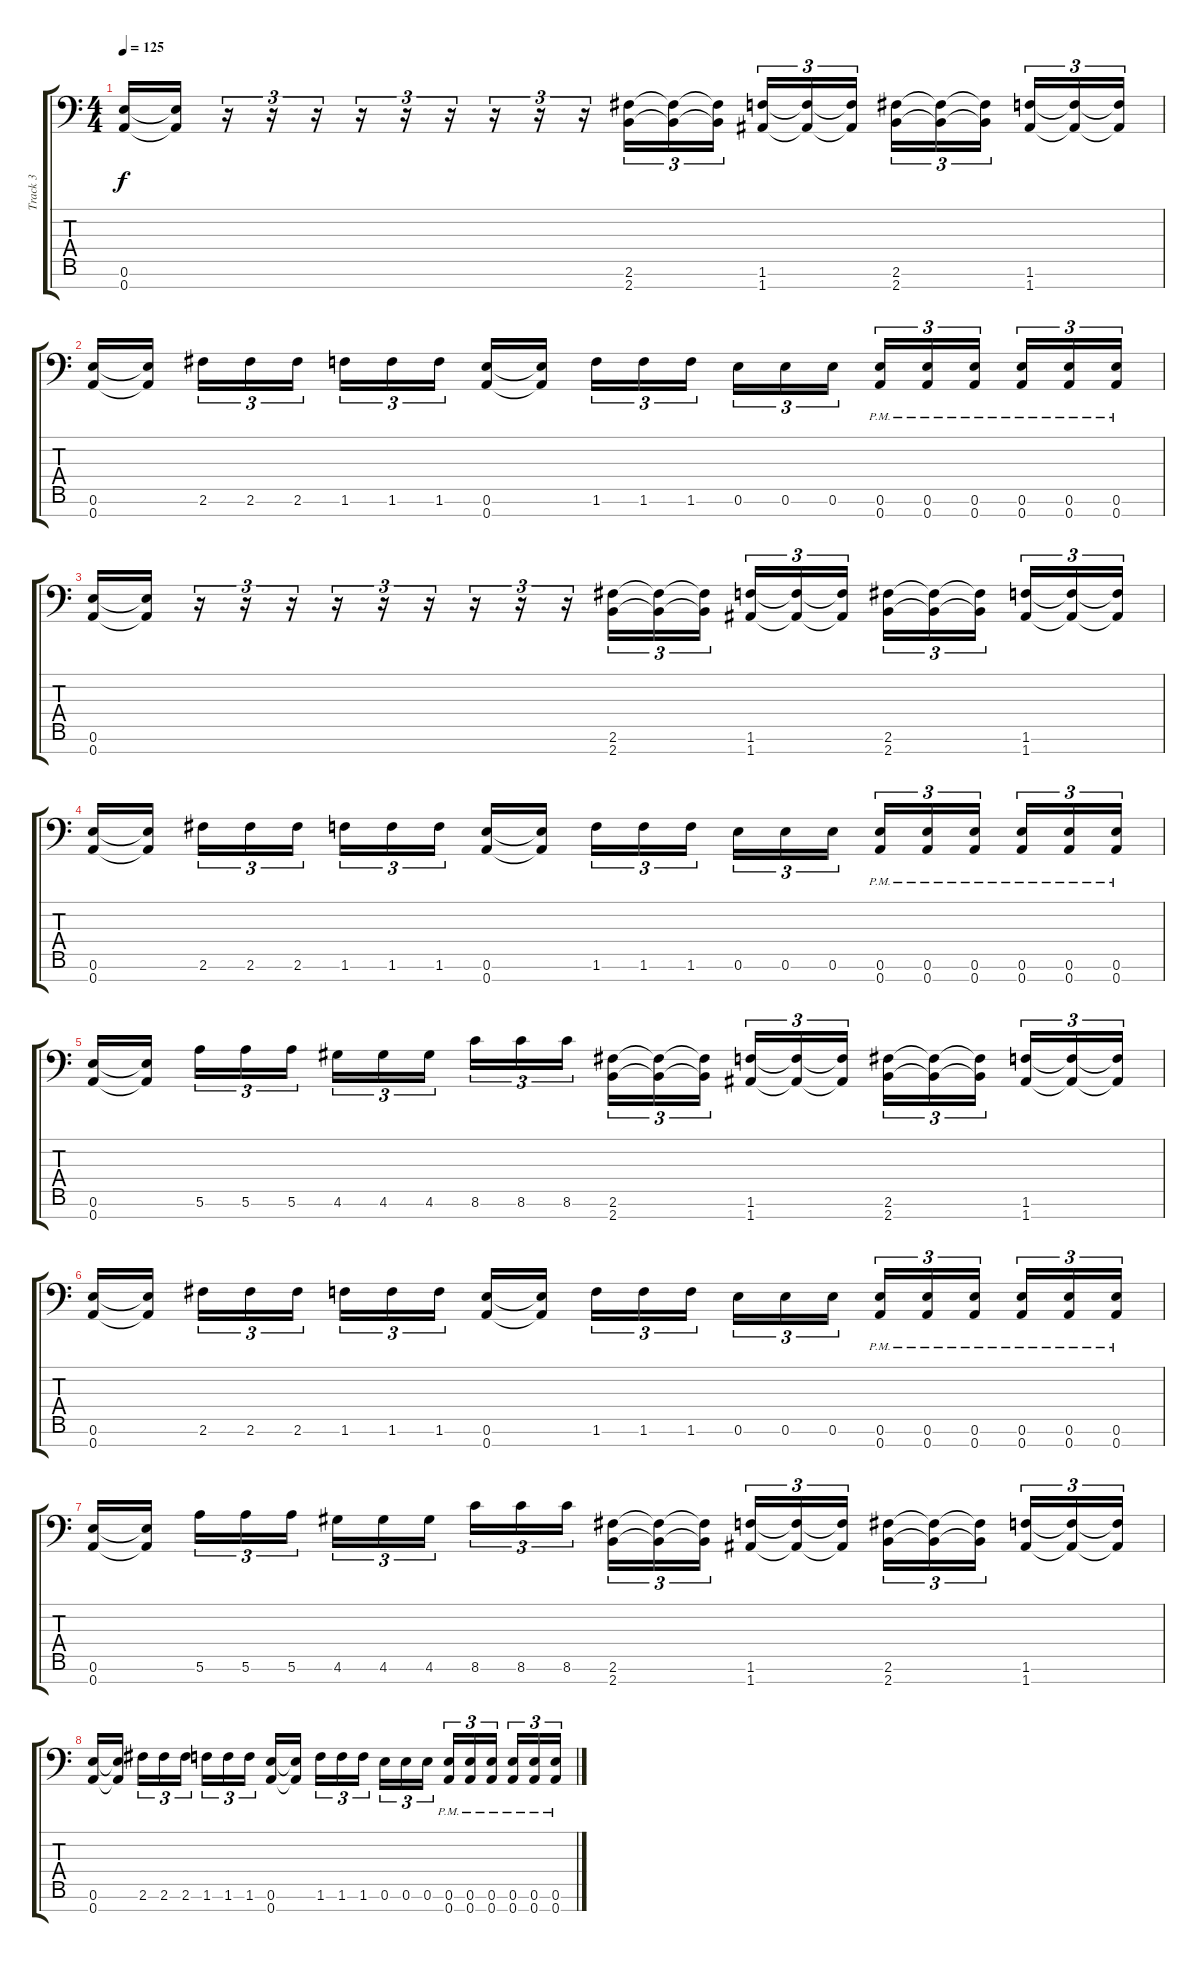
\track ("Track 3" "Track 3") {instrument distortionguitar}
\staff {score tabs}
\tuning (E4 B3 G3 D3 A2 E2 A1) {hide}
\ts (4 4)
\tempo 125
\clef f4
\ks c
(0.6 0.7).16{dy f} (0.6{t} 0.7{t}).16 r.16{tu (3 2)} r.16{tu (3 2)} r.16{tu (3 2)} r.16{tu (3 2)} r.16{tu (3 2)} r.16{tu (3 2)} r.16{tu (3 2)} r.16{tu (3 2)} r.16{tu (3 2)} (2.6 2.7).16{tu (3 2)} (2.6{t} 2.7{t}).16{tu (3 2)} (2.6{t} 2.7{t}).16{tu (3 2)} (1.6 1.7).16{tu (3 2)} (1.6{t} 1.7{t}).16{tu (3 2)} (1.6{t} 1.7{t}).16{tu (3 2)} (2.6 2.7).16{tu (3 2)} (2.6{t} 2.7{t}).16{tu (3 2)} (2.6{t} 2.7{t}).16{tu (3 2)} (1.6 1.7).16{tu (3 2)} (1.6{t} 1.7{t}).16{tu (3 2)} (1.6{t} 1.7{t}).16{tu (3 2)} |
(0.6 0.7).16 (0.6{t} 0.7{t}).16 2.6.16{tu (3 2)} 2.6.16{tu (3 2)} 2.6.16{tu (3 2)} 1.6.16{tu (3 2)} 1.6.16{tu (3 2)} 1.6.16{tu (3 2)} (0.6 0.7).16 (0.6{t} 0.7{t}).16 1.6.16{tu (3 2)} 1.6.16{tu (3 2)} 1.6.16{tu (3 2)} 0.6.16{tu (3 2)} 0.6.16{tu (3 2)} 0.6.16{tu (3 2)} (0.6{pm} 0.7{pm}).16{tu (3 2)} (0.6{pm} 0.7{pm}).16{tu (3 2)} (0.6{pm} 0.7{pm}).16{tu (3 2)} (0.6{pm} 0.7{pm}).16{tu (3 2)} (0.6{pm} 0.7{pm}).16{tu (3 2)} (0.6{pm} 0.7{pm}).16{tu (3 2)} |
(0.6 0.7).16 (0.6{t} 0.7{t}).16 r.16{tu (3 2)} r.16{tu (3 2)} r.16{tu (3 2)} r.16{tu (3 2)} r.16{tu (3 2)} r.16{tu (3 2)} r.16{tu (3 2)} r.16{tu (3 2)} r.16{tu (3 2)} (2.6 2.7).16{tu (3 2)} (2.6{t} 2.7{t}).16{tu (3 2)} (2.6{t} 2.7{t}).16{tu (3 2)} (1.6 1.7).16{tu (3 2)} (1.6{t} 1.7{t}).16{tu (3 2)} (1.6{t} 1.7{t}).16{tu (3 2)} (2.6 2.7).16{tu (3 2)} (2.6{t} 2.7{t}).16{tu (3 2)} (2.6{t} 2.7{t}).16{tu (3 2)} (1.6 1.7).16{tu (3 2)} (1.6{t} 1.7{t}).16{tu (3 2)} (1.6{t} 1.7{t}).16{tu (3 2)} |
(0.6 0.7).16 (0.6{t} 0.7{t}).16 2.6.16{tu (3 2)} 2.6.16{tu (3 2)} 2.6.16{tu (3 2)} 1.6.16{tu (3 2)} 1.6.16{tu (3 2)} 1.6.16{tu (3 2)} (0.6 0.7).16 (0.6{t} 0.7{t}).16 1.6.16{tu (3 2)} 1.6.16{tu (3 2)} 1.6.16{tu (3 2)} 0.6.16{tu (3 2)} 0.6.16{tu (3 2)} 0.6.16{tu (3 2)} (0.6{pm} 0.7{pm}).16{tu (3 2)} (0.6{pm} 0.7{pm}).16{tu (3 2)} (0.6{pm} 0.7{pm}).16{tu (3 2)} (0.6{pm} 0.7{pm}).16{tu (3 2)} (0.6{pm} 0.7{pm}).16{tu (3 2)} (0.6{pm} 0.7{pm}).16{tu (3 2)} |
(0.6 0.7).16 (0.6{t} 0.7{t}).16 5.6.16{tu (3 2)} 5.6.16{tu (3 2)} 5.6.16{tu (3 2)} 4.6.16{tu (3 2)} 4.6.16{tu (3 2)} 4.6.16{tu (3 2)} 8.6.16{tu (3 2)} 8.6.16{tu (3 2)} 8.6.16{tu (3 2)} (2.6 2.7).16{tu (3 2)} (2.6{t} 2.7{t}).16{tu (3 2)} (2.6{t} 2.7{t}).16{tu (3 2)} (1.6 1.7).16{tu (3 2)} (1.6{t} 1.7{t}).16{tu (3 2)} (1.6{t} 1.7{t}).16{tu (3 2)} (2.6 2.7).16{tu (3 2)} (2.6{t} 2.7{t}).16{tu (3 2)} (2.6{t} 2.7{t}).16{tu (3 2)} (1.6 1.7).16{tu (3 2)} (1.6{t} 1.7{t}).16{tu (3 2)} (1.6{t} 1.7{t}).16{tu (3 2)} |
(0.6 0.7).16 (0.6{t} 0.7{t}).16 2.6.16{tu (3 2)} 2.6.16{tu (3 2)} 2.6.16{tu (3 2)} 1.6.16{tu (3 2)} 1.6.16{tu (3 2)} 1.6.16{tu (3 2)} (0.6 0.7).16 (0.6{t} 0.7{t}).16 1.6.16{tu (3 2)} 1.6.16{tu (3 2)} 1.6.16{tu (3 2)} 0.6.16{tu (3 2)} 0.6.16{tu (3 2)} 0.6.16{tu (3 2)} (0.6{pm} 0.7{pm}).16{tu (3 2)} (0.6{pm} 0.7{pm}).16{tu (3 2)} (0.6{pm} 0.7{pm}).16{tu (3 2)} (0.6{pm} 0.7{pm}).16{tu (3 2)} (0.6{pm} 0.7{pm}).16{tu (3 2)} (0.6{pm} 0.7{pm}).16{tu (3 2)} |
(0.6 0.7).16 (0.6{t} 0.7{t}).16 5.6.16{tu (3 2)} 5.6.16{tu (3 2)} 5.6.16{tu (3 2)} 4.6.16{tu (3 2)} 4.6.16{tu (3 2)} 4.6.16{tu (3 2)} 8.6.16{tu (3 2)} 8.6.16{tu (3 2)} 8.6.16{tu (3 2)} (2.6 2.7).16{tu (3 2)} (2.6{t} 2.7{t}).16{tu (3 2)} (2.6{t} 2.7{t}).16{tu (3 2)} (1.6 1.7).16{tu (3 2)} (1.6{t} 1.7{t}).16{tu (3 2)} (1.6{t} 1.7{t}).16{tu (3 2)} (2.6 2.7).16{tu (3 2)} (2.6{t} 2.7{t}).16{tu (3 2)} (2.6{t} 2.7{t}).16{tu (3 2)} (1.6 1.7).16{tu (3 2)} (1.6{t} 1.7{t}).16{tu (3 2)} (1.6{t} 1.7{t}).16{tu (3 2)} |
(0.6 0.7).16 (0.6{t} 0.7{t}).16 2.6.16{tu (3 2)} 2.6.16{tu (3 2)} 2.6.16{tu (3 2)} 1.6.16{tu (3 2)} 1.6.16{tu (3 2)} 1.6.16{tu (3 2)} (0.6 0.7).16 (0.6{t} 0.7{t}).16 1.6.16{tu (3 2)} 1.6.16{tu (3 2)} 1.6.16{tu (3 2)} 0.6.16{tu (3 2)} 0.6.16{tu (3 2)} 0.6.16{tu (3 2)} (0.6{pm} 0.7{pm}).16{tu (3 2)} (0.6{pm} 0.7{pm}).16{tu (3 2)} (0.6{pm} 0.7{pm}).16{tu (3 2)} (0.6{pm} 0.7{pm}).16{tu (3 2)} (0.6{pm} 0.7{pm}).16{tu (3 2)} (0.6{pm} 0.7{pm}).16{tu (3 2)}
